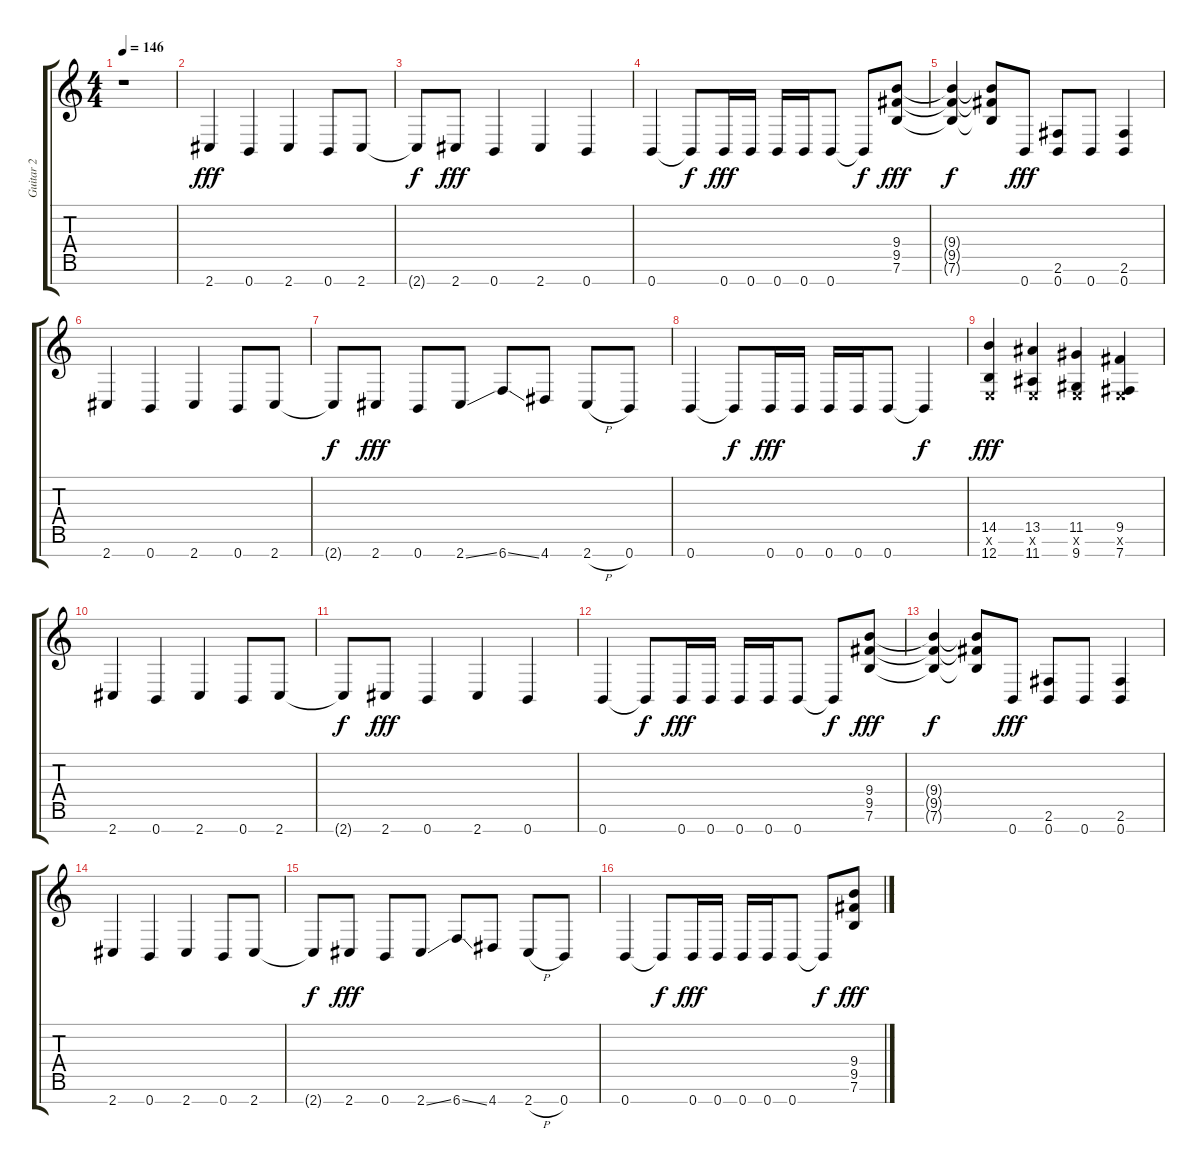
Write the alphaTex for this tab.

\track ("Guitar 2" "Guitar 2") {instrument distortionguitar}
\staff {score tabs}
\tuning (E4 B3 G3 D3 A2 E2 B1) {hide}
\ts (4 4)
\tempo 146
\clef g2
\ks c
r.1{dy fff} |
2.7.4 0.7.4 2.7.4 0.7.8 2.7.8 |
2.7{t}.8{dy f} 2.7.8{dy fff} 0.7.4 2.7.4 0.7.4 |
0.7.4 0.7{t}.8{dy f} 0.7.16{dy fff} 0.7.16 0.7.16 0.7.16 0.7.8 0.7{t}.8{dy f} (9.4 9.5 7.6).8{dy fff} |
(9.4{t} 9.5{t} 7.6{t}).4{dy f} (9.4{t} 9.5{t} 7.6{t}).8 0.7.8{dy fff} (2.6 0.7).8 0.7.8 (2.6 0.7).4 |
2.7.4 0.7.4 2.7.4 0.7.8 2.7.8 |
2.7{t}.8{dy f} 2.7.8{dy fff} 0.7.8 2.7{ss}.8 6.7{ss}.8 4.7.8 2.7{h}.8 0.7.8 |
0.7.4 0.7{t}.8{dy f} 0.7.16{dy fff} 0.7.16 0.7.16 0.7.16 0.7.8 0.7{t}.4{dy f} |
(14.5 0.6{x} 12.7).4{dy fff} (13.5 0.6{x} 11.7).4 (11.5 0.6{x} 9.7).4 (9.5 0.6{x} 7.7).4 |
2.7.4 0.7.4 2.7.4 0.7.8 2.7.8 |
2.7{t}.8{dy f} 2.7.8{dy fff} 0.7.4 2.7.4 0.7.4 |
0.7.4 0.7{t}.8{dy f} 0.7.16{dy fff} 0.7.16 0.7.16 0.7.16 0.7.8 0.7{t}.8{dy f} (9.4 9.5 7.6).8{dy fff} |
(9.4{t} 9.5{t} 7.6{t}).4{dy f} (9.4{t} 9.5{t} 7.6{t}).8 0.7.8{dy fff} (2.6 0.7).8 0.7.8 (2.6 0.7).4 |
2.7.4 0.7.4 2.7.4 0.7.8 2.7.8 |
2.7{t}.8{dy f} 2.7.8{dy fff} 0.7.8 2.7{ss}.8 6.7{ss}.8 4.7.8 2.7{h}.8 0.7.8 |
0.7.4 0.7{t}.8{dy f} 0.7.16{dy fff} 0.7.16 0.7.16 0.7.16 0.7.8 0.7{t}.8{dy f} (9.4 9.5 7.6).8{dy fff}
